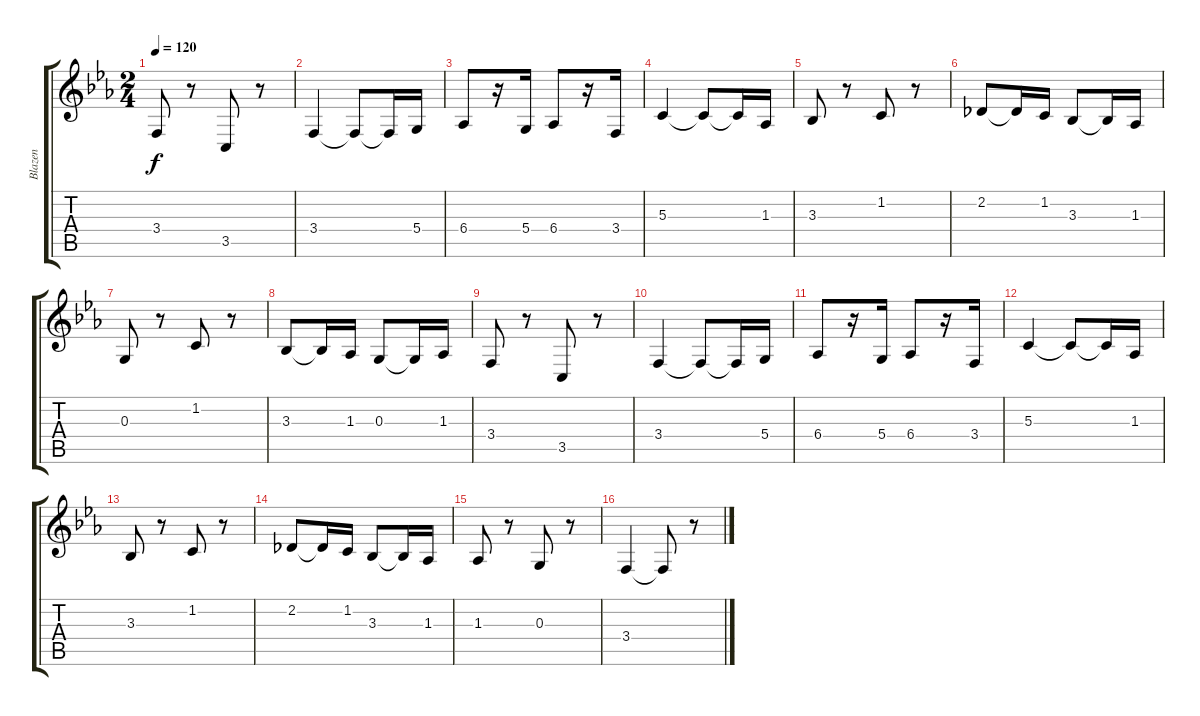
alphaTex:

\track ("Blazen" "Blazen") {instrument englishhorn}
\staff {score tabs}
\tuning (E4 B3 G3 D3 A2 E2) {hide}
\ts (2 4)
\tempo 120
\clef g2
\ks cminor
3.4.8{dy f} r.8 3.5.8 r.8 |
3.4.4 3.4{t}.8 3.4{t}.16 5.4.16 |
6.4.8 r.16 5.4.16 6.4.8 r.16 3.4.16 |
5.3.4 5.3{t}.8 5.3{t}.16 1.3.16 |
3.3.8 r.8 1.2.8 r.8 |
2.2.8 2.2{t}.16 1.2.16 3.3.8 3.3{t}.16 1.3.16 |
0.3.8 r.8 1.2.8 r.8 |
3.3.8 3.3{t}.16 1.3.16 0.3.8 0.3{t}.16 1.3.16 |
3.4.8 r.8 3.5.8 r.8 |
3.4.4 3.4{t}.8 3.4{t}.16 5.4.16 |
6.4.8 r.16 5.4.16 6.4.8 r.16 3.4.16 |
5.3.4 5.3{t}.8 5.3{t}.16 1.3.16 |
3.3.8 r.8 1.2.8 r.8 |
2.2.8 2.2{t}.16 1.2.16 3.3.8 3.3{t}.16 1.3.16 |
1.3.8 r.8 0.3.8 r.8 |
3.4.4 3.4{t}.8 r.8
